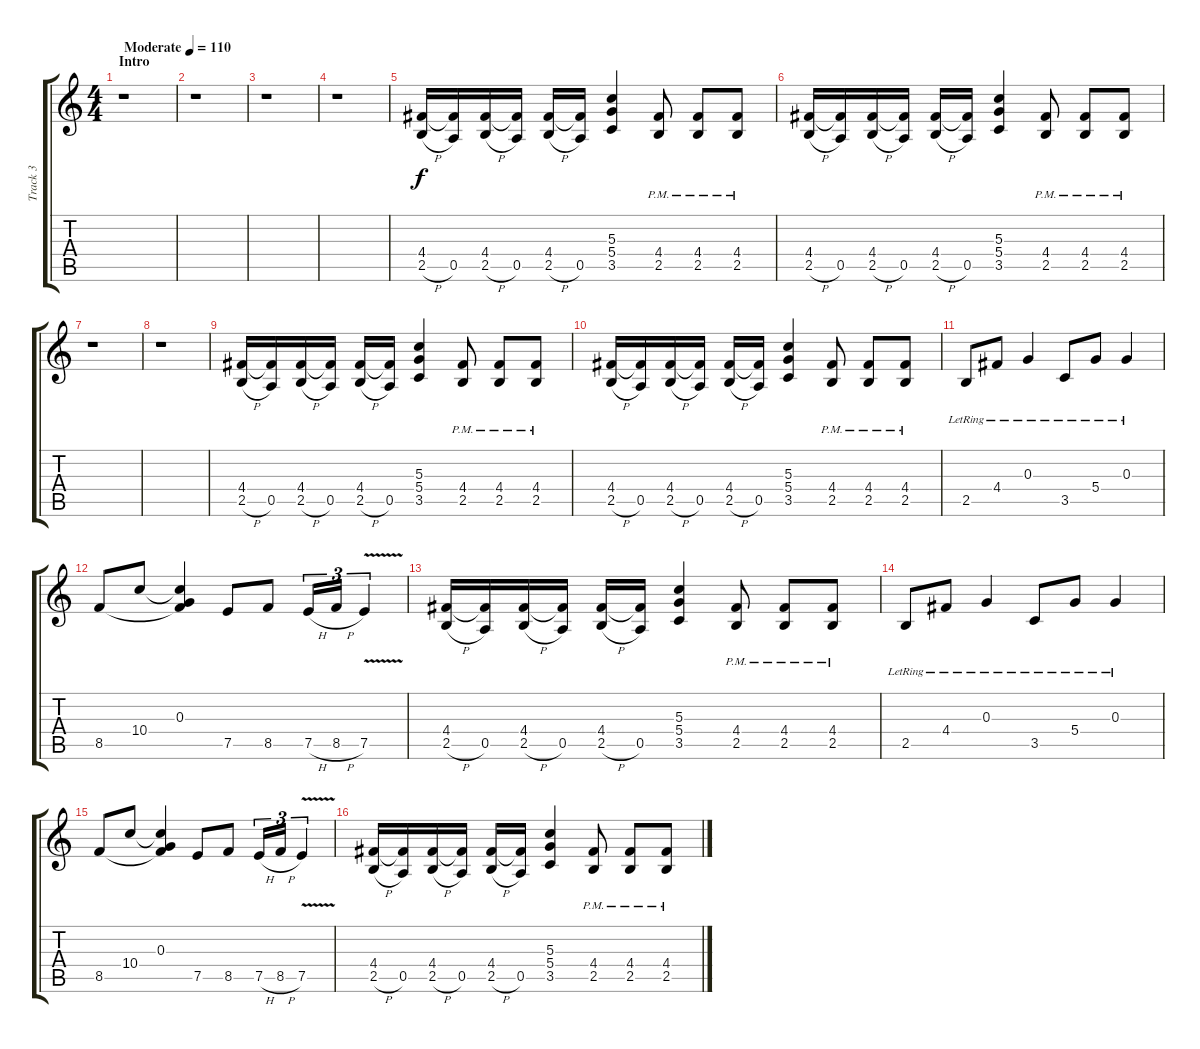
\track ("Track 3" "Track 3") {instrument overdrivenguitar}
\staff {score tabs}
\tuning (E4 B3 G3 D3 A2 E2) {hide}
\ts (4 4)
\section ("" "Intro")
\tempo (110 "Moderate")
\clef g2
\ks c
r.1{dy f instrument overdrivenguitar} |
r.1 |
r.1 |
r.1 |
(4.4 2.5{h}).16 (4.4{t} 0.5).16 (4.4 2.5{h}).16 (4.4{t} 0.5).16 (4.4 2.5{h}).16 (4.4{t} 0.5).16 (5.3 5.4 3.5).4 (4.4{pm} 2.5{pm}).8 (4.4{pm} 2.5{pm}).8 (4.4{pm} 2.5{pm}).8 |
(4.4 2.5{h}).16 (4.4{t} 0.5).16 (4.4 2.5{h}).16 (4.4{t} 0.5).16 (4.4 2.5{h}).16 (4.4{t} 0.5).16 (5.3 5.4 3.5).4 (4.4{pm} 2.5{pm}).8 (4.4{pm} 2.5{pm}).8 (4.4{pm} 2.5{pm}).8 |
r.1 |
r.1 |
(4.4 2.5{h}).16 (4.4{t} 0.5).16 (4.4 2.5{h}).16 (4.4{t} 0.5).16 (4.4 2.5{h}).16 (4.4{t} 0.5).16 (5.3 5.4 3.5).4 (4.4{pm} 2.5{pm}).8 (4.4{pm} 2.5{pm}).8 (4.4{pm} 2.5{pm}).8 |
(4.4 2.5{h}).16 (4.4{t} 0.5).16 (4.4 2.5{h}).16 (4.4{t} 0.5).16 (4.4 2.5{h}).16 (4.4{t} 0.5).16 (5.3 5.4 3.5).4 (4.4{pm} 2.5{pm}).8 (4.4{pm} 2.5{pm}).8 (4.4{pm} 2.5{pm}).8 |
2.5{lr}.8 4.4{lr}.8 0.3{lr}.4 3.5{lr}.8 5.4{lr}.8 0.3{lr}.4 |
8.5.8 10.4.8 (0.3 10.4{t} 8.5{t}).4 7.5.8 8.5.8 7.5{h}.16{tu (3 2)} 8.5{h}.16{tu (3 2)} 7.5{v}.4{tu (3 2)} |
(4.4 2.5{h}).16 (4.4{t} 0.5).16 (4.4 2.5{h}).16 (4.4{t} 0.5).16 (4.4 2.5{h}).16 (4.4{t} 0.5).16 (5.3 5.4 3.5).4 (4.4{pm} 2.5{pm}).8 (4.4{pm} 2.5{pm}).8 (4.4{pm} 2.5{pm}).8 |
2.5{lr}.8 4.4{lr}.8 0.3{lr}.4 3.5{lr}.8 5.4{lr}.8 0.3{lr}.4 |
8.5.8 10.4.8 (0.3 10.4{t} 8.5{t}).4 7.5.8 8.5.8 7.5{h}.16{tu (3 2)} 8.5{h}.16{tu (3 2)} 7.5{v}.4{tu (3 2)} |
(4.4 2.5{h}).16 (4.4{t} 0.5).16 (4.4 2.5{h}).16 (4.4{t} 0.5).16 (4.4 2.5{h}).16 (4.4{t} 0.5).16 (5.3 5.4 3.5).4 (4.4{pm} 2.5{pm}).8 (4.4{pm} 2.5{pm}).8 (4.4{pm} 2.5{pm}).8
